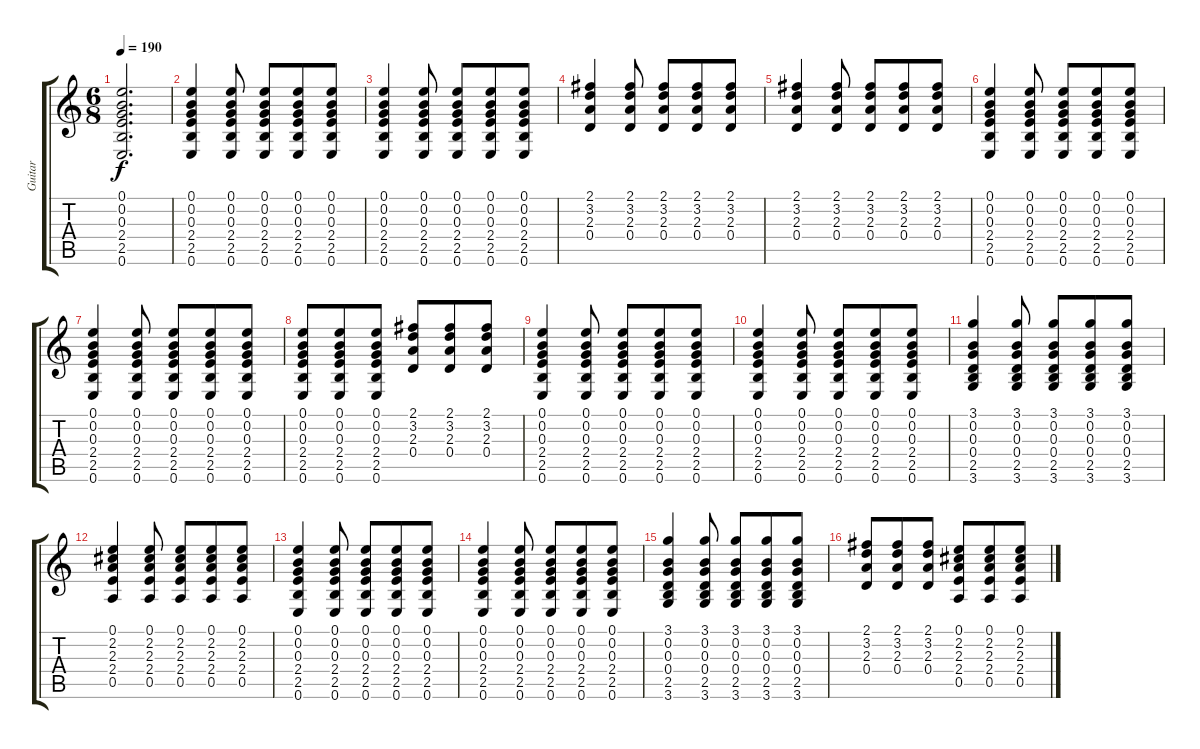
\track ("Guitar" "Guitar") {instrument acousticguitarsteel}
\staff {score tabs}
\tuning (E4 B3 G3 D3 A2 E2) {hide}
\ts (6 8)
\tempo 190
\clef g2
\ks c
(0.1 0.2 0.3 2.4 2.5 0.6).2{d dy f} |
(0.1 0.2 0.3 2.4 2.5 0.6).4 (0.1 0.2 0.3 2.4 2.5 0.6).8 (0.1 0.2 0.3 2.4 2.5 0.6).8 (0.1 0.2 0.3 2.4 2.5 0.6).8 (0.1 0.2 0.3 2.4 2.5 0.6).8 |
(0.1 0.2 0.3 2.4 2.5 0.6).4 (0.1 0.2 0.3 2.4 2.5 0.6).8 (0.1 0.2 0.3 2.4 2.5 0.6).8 (0.1 0.2 0.3 2.4 2.5 0.6).8 (0.1 0.2 0.3 2.4 2.5 0.6).8 |
(2.1 3.2 2.3 0.4).4 (2.1 3.2 2.3 0.4).8 (2.1 3.2 2.3 0.4).8 (2.1 3.2 2.3 0.4).8 (2.1 3.2 2.3 0.4).8 |
(2.1 3.2 2.3 0.4).4 (2.1 3.2 2.3 0.4).8 (2.1 3.2 2.3 0.4).8 (2.1 3.2 2.3 0.4).8 (2.1 3.2 2.3 0.4).8 |
(0.1 0.2 0.3 2.4 2.5 0.6).4 (0.1 0.2 0.3 2.4 2.5 0.6).8 (0.1 0.2 0.3 2.4 2.5 0.6).8 (0.1 0.2 0.3 2.4 2.5 0.6).8 (0.1 0.2 0.3 2.4 2.5 0.6).8 |
(0.1 0.2 0.3 2.4 2.5 0.6).4 (0.1 0.2 0.3 2.4 2.5 0.6).8 (0.1 0.2 0.3 2.4 2.5 0.6).8 (0.1 0.2 0.3 2.4 2.5 0.6).8 (0.1 0.2 0.3 2.4 2.5 0.6).8 |
(0.1 0.2 0.3 2.4 2.5 0.6).8 (0.1 0.2 0.3 2.4 2.5 0.6).8 (0.1 0.2 0.3 2.4 2.5 0.6).8 (2.1 3.2 2.3 0.4).8 (2.1 3.2 2.3 0.4).8 (2.1 3.2 2.3 0.4).8 |
(0.1 0.2 0.3 2.4 2.5 0.6).4 (0.1 0.2 0.3 2.4 2.5 0.6).8 (0.1 0.2 0.3 2.4 2.5 0.6).8 (0.1 0.2 0.3 2.4 2.5 0.6).8 (0.1 0.2 0.3 2.4 2.5 0.6).8 |
(0.1 0.2 0.3 2.4 2.5 0.6).4 (0.1 0.2 0.3 2.4 2.5 0.6).8 (0.1 0.2 0.3 2.4 2.5 0.6).8 (0.1 0.2 0.3 2.4 2.5 0.6).8 (0.1 0.2 0.3 2.4 2.5 0.6).8 |
(3.1 0.2 0.3 0.4 2.5 3.6).4 (3.1 0.2 0.3 0.4 2.5 3.6).8 (3.1 0.2 0.3 0.4 2.5 3.6).8 (3.1 0.2 0.3 0.4 2.5 3.6).8 (3.1 0.2 0.3 0.4 2.5 3.6).8 |
(0.1 2.2 2.3 2.4 0.5).4 (0.1 2.2 2.3 2.4 0.5).8 (0.1 2.2 2.3 2.4 0.5).8 (0.1 2.2 2.3 2.4 0.5).8 (0.1 2.2 2.3 2.4 0.5).8 |
(0.1 0.2 0.3 2.4 2.5 0.6).4 (0.1 0.2 0.3 2.4 2.5 0.6).8 (0.1 0.2 0.3 2.4 2.5 0.6).8 (0.1 0.2 0.3 2.4 2.5 0.6).8 (0.1 0.2 0.3 2.4 2.5 0.6).8 |
(0.1 0.2 0.3 2.4 2.5 0.6).4 (0.1 0.2 0.3 2.4 2.5 0.6).8 (0.1 0.2 0.3 2.4 2.5 0.6).8 (0.1 0.2 0.3 2.4 2.5 0.6).8 (0.1 0.2 0.3 2.4 2.5 0.6).8 |
(3.1 0.2 0.3 0.4 2.5 3.6).4 (3.1 0.2 0.3 0.4 2.5 3.6).8 (3.1 0.2 0.3 0.4 2.5 3.6).8 (3.1 0.2 0.3 0.4 2.5 3.6).8 (3.1 0.2 0.3 0.4 2.5 3.6).8 |
(2.1 3.2 2.3 0.4).8 (2.1 3.2 2.3 0.4).8 (2.1 3.2 2.3 0.4).8 (0.1 2.2 2.3 2.4 0.5).8 (0.1 2.2 2.3 2.4 0.5).8 (0.1 2.2 2.3 2.4 0.5).8
